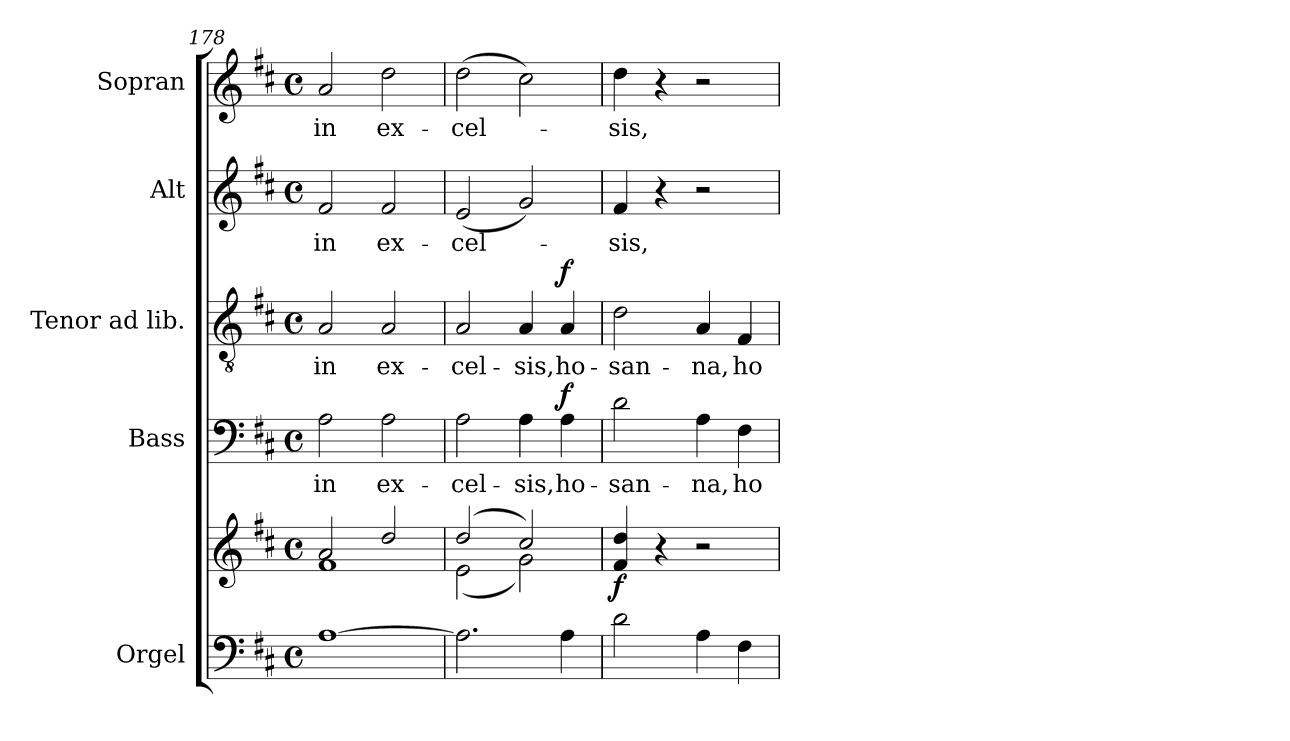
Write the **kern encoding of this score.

**kern	**kern	**dynam	**kern	**text	**dynam	**kern	**text	**dynam	**kern	**text	**kern	**text
*part5	*part5	*part5	*part4	*part4	*part4	*part3	*part3	*part3	*part2	*part2	*part1	*part1
*staff6	*staff5	*staff5/6	*staff4	*staff4	*staff4	*staff3	*staff3	*staff3	*staff2	*staff2	*staff1	*staff1
*I"Orgel	*	*	*I"Bass	*	*	*I"Tenor ad lib.	*	*	*I"Alt	*	*I"Sopran	*
*I'Org.	*	*	*I'B.	*	*	*I'T.	*	*	*I'A.	*	*I'S.	*
!!LO:PB:g=z
*clefF4	*clefG2	*	*clefF4	*	*	*clefGv2	*	*	*clefG2	*	*clefG2	*
*k[f#c#]	*k[f#c#]	*	*k[f#c#]	*	*	*k[f#c#]	*	*	*k[f#c#]	*	*k[f#c#]	*
*D:	*D:	*	*D:	*	*	*D:	*	*	*D:	*	*D:	*
*M4/4	*M4/4	*	*M4/4	*	*	*M4/4	*	*	*M4/4	*	*M4/4	*
*met(c)	*met(c)	*	*met(c)	*	*	*met(c)	*	*	*met(c)	*	*met(c)	*
=178	=178	=178	=178	=178	=178	=178	=178	=178	=178	=178	=178	=178
*	*^	*	*	*	*	*	*	*	*	*	*	*
!	!	!	!	!	!LO:LY:b	!	!	!LO:LY:b	!	!	!LO:LY:b	!	!LO:LY:b
[1A	2a/	1f#	.	2A\	in	.	2A/	in	.	2f#/	in	2a/	in
!	!	!	!	!	!LO:LY:b	!	!	!LO:LY:b	!	!	!LO:LY:b	!	!LO:LY:b
.	2dd/	.	.	2A\	ex-	.	2A/	ex-	.	2f#/	ex-	2dd\	ex-
=179	=179	=179	=179	=179	=179	=179	=179	=179	=179	=179	=179	=179	=179
!	!	!	!	!	!LO:LY:b	!	!	!LO:LY:b	!	!	!LO:LY:b	!	!LO:LY:b
2.A\]	(2dd/	(<2e\	.	2A\	-cel-	.	2A/	-cel-	.	(<2e/	-cel-	(>2dd\	-cel-
!	!	!	!	!	!LO:LY:b	!	!	!LO:LY:b	!	!	!	!	!
.	2cc#/)	2g\)	.	4A\	-sis,	.	4A/	-sis,	.	2g/)	.	2cc#\)	.
!	!	!	!	!	!LO:LY:b	!LO:DY:a	!	!LO:LY:b	!LO:DY:a	!	!	!	!
4A\	.	.	.	4A\	ho-	f	4A/	ho-	f	.	.	.	.
*	*v	*v	*	*	*	*	*	*	*	*	*	*	*
=180	=180	=180	=180	=180	=180	=180	=180	=180	=180	=180	=180	=180
!	!	!LO:DY:b	!	!LO:LY:b	!	!	!LO:LY:b	!	!	!LO:LY:b	!	!LO:LY:b
2d\	4f#/ 4dd/	f	2d\	-san-	.	2d\	-san-	.	4f#/	-sis,	4dd\	-sis,
.	4r	.	.	.	.	.	.	.	4r	.	4r	.
!	!	!	!	!LO:LY:b	!	!	!LO:LY:b	!	!	!	!	!
4A\	2r	.	4A\	-na,	.	4A/	-na,	.	2r	.	2r	.
!	!	!	!	!LO:LY:b	!	!	!LO:LY:b	!	!	!	!	!
4F#\	.	.	4F#\	ho-	.	4F#/	ho-	.	.	.	.	.
=	=	=	=	=	=	=	=	=	=	=	=	=
*-	*-	*-	*-	*-	*-	*-	*-	*-	*-	*-	*-	*-
